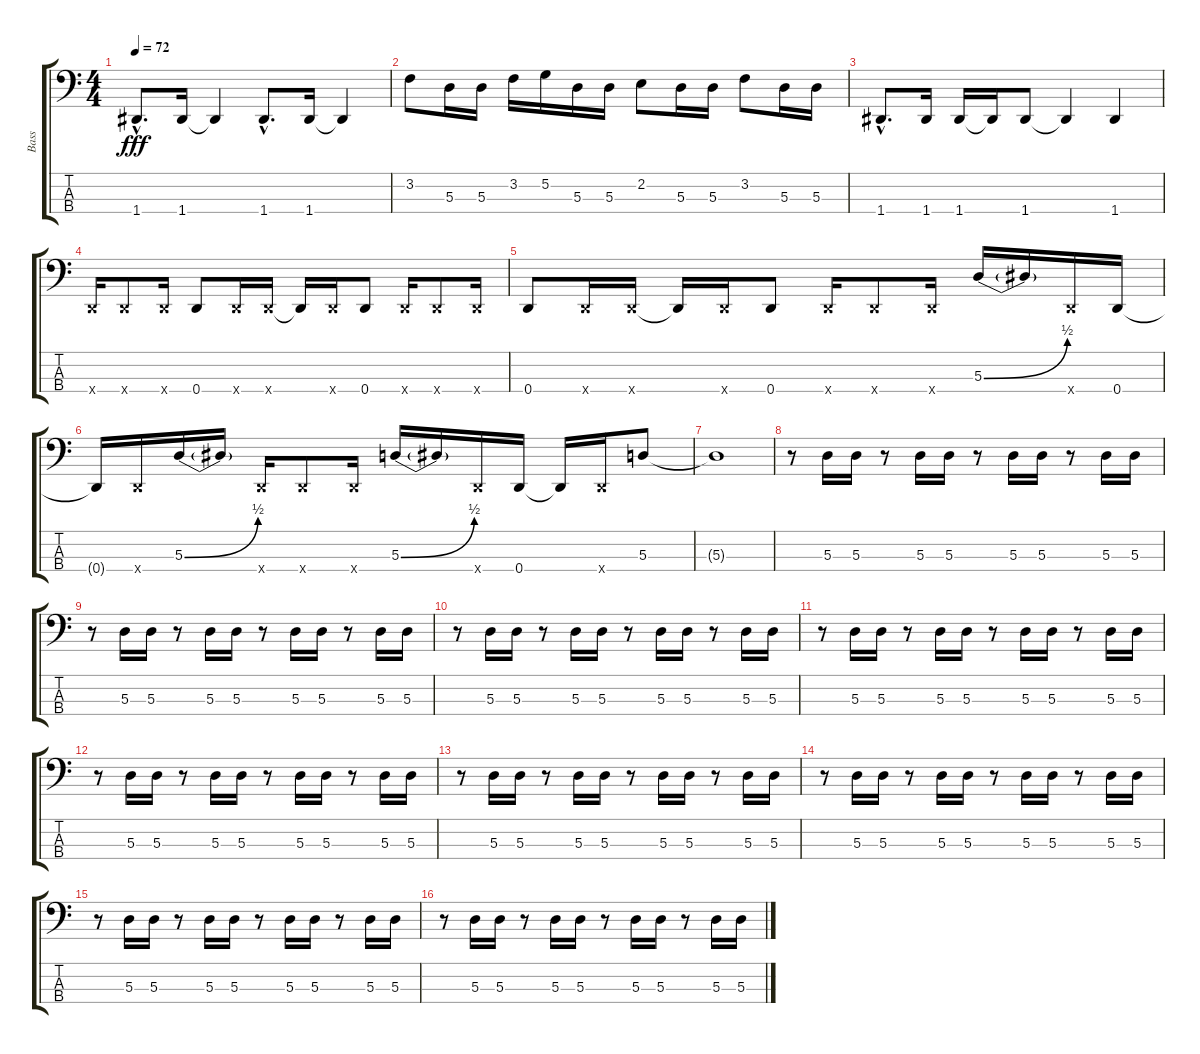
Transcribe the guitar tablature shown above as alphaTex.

\track ("Bass" "Bass") {instrument slapbass1}
\staff {score tabs}
\tuning (G2 D2 A1 D1) {hide}
\ts (4 4)
\tempo 72
\clef f4
\ks c
1.4{hac}.8{d dy fff} 1.4.16 1.4{t}.4 1.4{hac}.8{d} 1.4.16 1.4{t}.4 |
3.2.8 5.3.16 5.3.16 3.2.16 5.2.16 5.3.16 5.3.16 2.2.8 5.3.16 5.3.16 3.2.8 5.3.16 5.3.16 |
1.4{hac}.8{d} 1.4.16 1.4.16 1.4{t}.16 1.4.8 1.4{t}.4 1.4.4 |
0.4{x}.16 0.4{x}.8 0.4{x}.16 0.4.8 0.4{x}.16 0.4{x}.16 0.4{t}.16 0.4{x}.16 0.4.8 0.4{x}.16 0.4{x}.8 0.4{x}.16 |
0.4.8 0.4{x}.16 0.4{x}.16 0.4{t}.16 0.4{x}.16 0.4.8 0.4{x}.16 0.4{x}.8 0.4{x}.16 5.3{be (bend 0 0 60 2)}.16 5.3{t}.16 0.4{x}.16 0.4.16 |
0.4{t}.16 0.4{x}.16 5.3{be (bend 0 0 60 2)}.16 5.3{t}.16 0.4{x}.16 0.4{x}.8 0.4{x}.16 5.3{be (bend 0 0 60 2)}.16 5.3{t}.16 0.4{x}.16 0.4.16 0.4{t}.16 0.4{x}.16 5.3.8 |
5.3{t}.1 |
r.8 5.3.16 5.3.16 r.8 5.3.16 5.3.16 r.8 5.3.16 5.3.16 r.8 5.3.16 5.3.16 |
r.8 5.3.16 5.3.16 r.8 5.3.16 5.3.16 r.8 5.3.16 5.3.16 r.8 5.3.16 5.3.16 |
r.8 5.3.16 5.3.16 r.8 5.3.16 5.3.16 r.8 5.3.16 5.3.16 r.8 5.3.16 5.3.16 |
r.8 5.3.16 5.3.16 r.8 5.3.16 5.3.16 r.8 5.3.16 5.3.16 r.8 5.3.16 5.3.16 |
r.8 5.3.16 5.3.16 r.8 5.3.16 5.3.16 r.8 5.3.16 5.3.16 r.8 5.3.16 5.3.16 |
r.8 5.3.16 5.3.16 r.8 5.3.16 5.3.16 r.8 5.3.16 5.3.16 r.8 5.3.16 5.3.16 |
r.8 5.3.16 5.3.16 r.8 5.3.16 5.3.16 r.8 5.3.16 5.3.16 r.8 5.3.16 5.3.16 |
r.8 5.3.16 5.3.16 r.8 5.3.16 5.3.16 r.8 5.3.16 5.3.16 r.8 5.3.16 5.3.16 |
r.8 5.3.16 5.3.16 r.8 5.3.16 5.3.16 r.8 5.3.16 5.3.16 r.8 5.3.16 5.3.16
